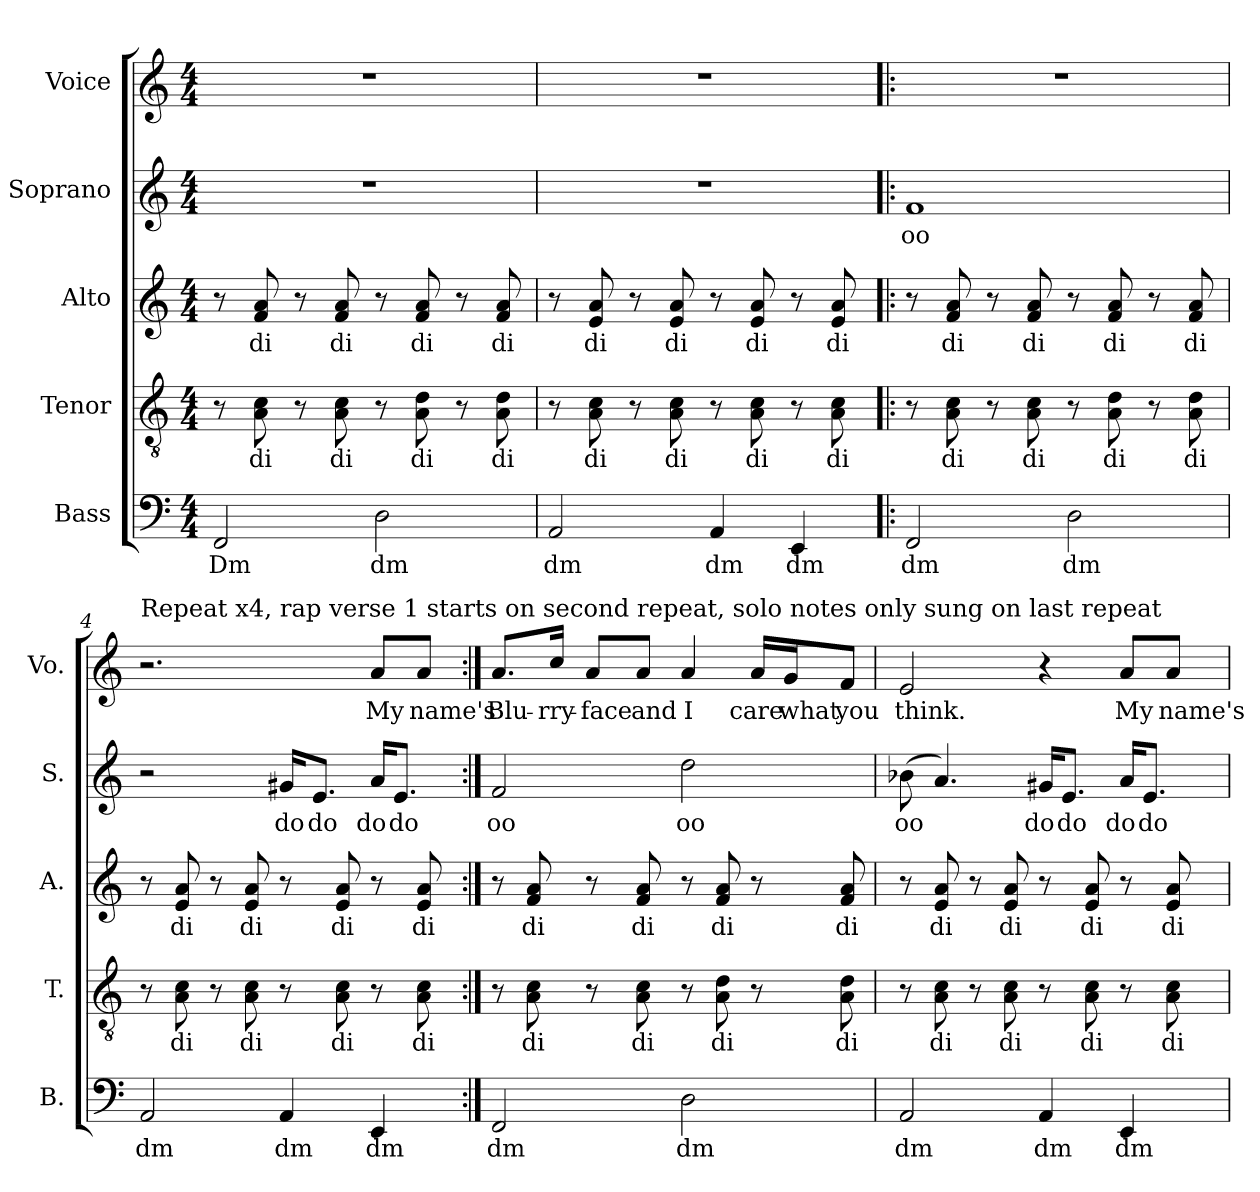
**kern	**text	**kern	**text	**kern	**text	**kern	**text	**kern	**text
*part5	*part5	*part4	*part4	*part3	*part3	*part2	*part2	*part1	*part1
*staff5	*staff5	*staff4	*staff4	*staff3	*staff3	*staff2	*staff2	*staff1	*staff1
*I"Bass	*	*I"Tenor	*	*I"Alto	*	*I"Soprano	*	*I"Voice	*
*I'B.	*	*I'T.	*	*I'A.	*	*I'S.	*	*I'Vo.	*
*clefF4	*	*clefGv2	*	*clefG2	*	*clefG2	*	*clefG2	*
*k[]	*	*k[]	*	*k[]	*	*k[]	*	*k[]	*
*M4/4	*	*M4/4	*	*M4/4	*	*M4/4	*	*M4/4	*
*MM90	*	*MM90	*	*MM90	*	*MM90	*	*MM90	*
=1	=1	=1	=1	=1	=1	=1	=1	=1	=1
2FF/	Dm	8r	.	8r	.	1r	.	1r	.
.	.	8A\ 8c\	di	8f/ 8a/	di	.	.	.	.
.	.	8r	.	8r	.	.	.	.	.
.	.	8A\ 8c\	di	8f/ 8a/	di	.	.	.	.
2D\	dm	8r	.	8r	.	.	.	.	.
.	.	8A\ 8d\	di	8f/ 8a/	di	.	.	.	.
.	.	8r	.	8r	.	.	.	.	.
.	.	8A\ 8d\	di	8f/ 8a/	di	.	.	.	.
=2	=2	=2	=2	=2	=2	=2	=2	=2	=2
2AA/	dm	8r	.	8r	.	1r	.	1r	.
.	.	8A\ 8c\	di	8e/ 8a/	di	.	.	.	.
.	.	8r	.	8r	.	.	.	.	.
.	.	8A\ 8c\	di	8e/ 8a/	di	.	.	.	.
4AA/	dm	8r	.	8r	.	.	.	.	.
.	.	8A\ 8c\	di	8e/ 8a/	di	.	.	.	.
4EE/	dm	8r	.	8r	.	.	.	.	.
.	.	8A\ 8c\	di	8e/ 8a/	di	.	.	.	.
=3!|:	=3!|:	=3!|:	=3!|:	=3!|:	=3!|:	=3!|:	=3!|:	=3!|:	=3!|:
2FF/	dm	8r	.	8r	.	1f	oo	1r	.
.	.	8A\ 8c\	di	8f/ 8a/	di	.	.	.	.
.	.	8r	.	8r	.	.	.	.	.
.	.	8A\ 8c\	di	8f/ 8a/	di	.	.	.	.
2D\	dm	8r	.	8r	.	.	.	.	.
.	.	8A\ 8d\	di	8f/ 8a/	di	.	.	.	.
.	.	8r	.	8r	.	.	.	.	.
.	.	8A\ 8d\	di	8f/ 8a/	di	.	.	.	.
!!LO:LB:g=z
=4	=4	=4	=4	=4	=4	=4	=4	=4	=4
!	!	!	!	!	!	!	!	!LO:TX:a:t=Repeat x4, rap verse 1 starts on second repeat, solo notes only sung on last repeat	!
2AA/	dm	8r	.	8r	.	2r	.	2.r	.
.	.	8A\ 8c\	di	8e/ 8a/	di	.	.	.	.
.	.	8r	.	8r	.	.	.	.	.
.	.	8A\ 8c\	di	8e/ 8a/	di	.	.	.	.
4AA/	dm	8r	.	8r	.	16g#X/KL	do	.	.
.	.	.	.	.	.	8.e/J	do	.	.
.	.	8A\ 8c\	di	8e/ 8a/	di	.	.	.	.
4EE/	dm	8r	.	8r	.	16a/KL	do	8a/L	My
.	.	.	.	.	.	8.e/J	do	.	.
.	.	8A\ 8c\	di	8e/ 8a/	di	.	.	8a/J	name's
=5:|!	=5:|!	=5:|!	=5:|!	=5:|!	=5:|!	=5:|!	=5:|!	=5:|!	=5:|!
2FF/	dm	8r	.	8r	.	2f/	oo	8.a/L	Blu-
.	.	8A\ 8c\	di	8f/ 8a/	di	.	.	.	.
.	.	.	.	.	.	.	.	16cc/Jk	-rry-
.	.	8r	.	8r	.	.	.	8a/L	-face
.	.	8A\ 8c\	di	8f/ 8a/	di	.	.	8a/J	and
2D\	dm	8r	.	8r	.	2dd\	oo	4a/	I
.	.	8A\ 8d\	di	8f/ 8a/	di	.	.	.	.
.	.	8r	.	8r	.	.	.	16a/LL	care
.	.	.	.	.	.	.	.	16g/J	what
.	.	8A\ 8d\	di	8f/ 8a/	di	.	.	8f/J	you
=6	=6	=6	=6	=6	=6	=6	=6	=6	=6
2AA/	dm	8r	.	8r	.	(8b-X\	oo	2e/	think.
.	.	8A\ 8c\	di	8e/ 8a/	di	4.a/)	.	.	.
.	.	8r	.	8r	.	.	.	.	.
.	.	8A\ 8c\	di	8e/ 8a/	di	.	.	.	.
4AA/	dm	8r	.	8r	.	16g#X/KL	do	4r	.
.	.	.	.	.	.	8.e/J	do	.	.
.	.	8A\ 8c\	di	8e/ 8a/	di	.	.	.	.
4EE/	dm	8r	.	8r	.	16a/KL	do	8a/L	My
.	.	.	.	.	.	8.e/J	do	.	.
.	.	8A\ 8c\	di	8e/ 8a/	di	.	.	8a/J	name's
=	=	=	=	=	=	=	=	=	=
*-	*-	*-	*-	*-	*-	*-	*-	*-	*-
